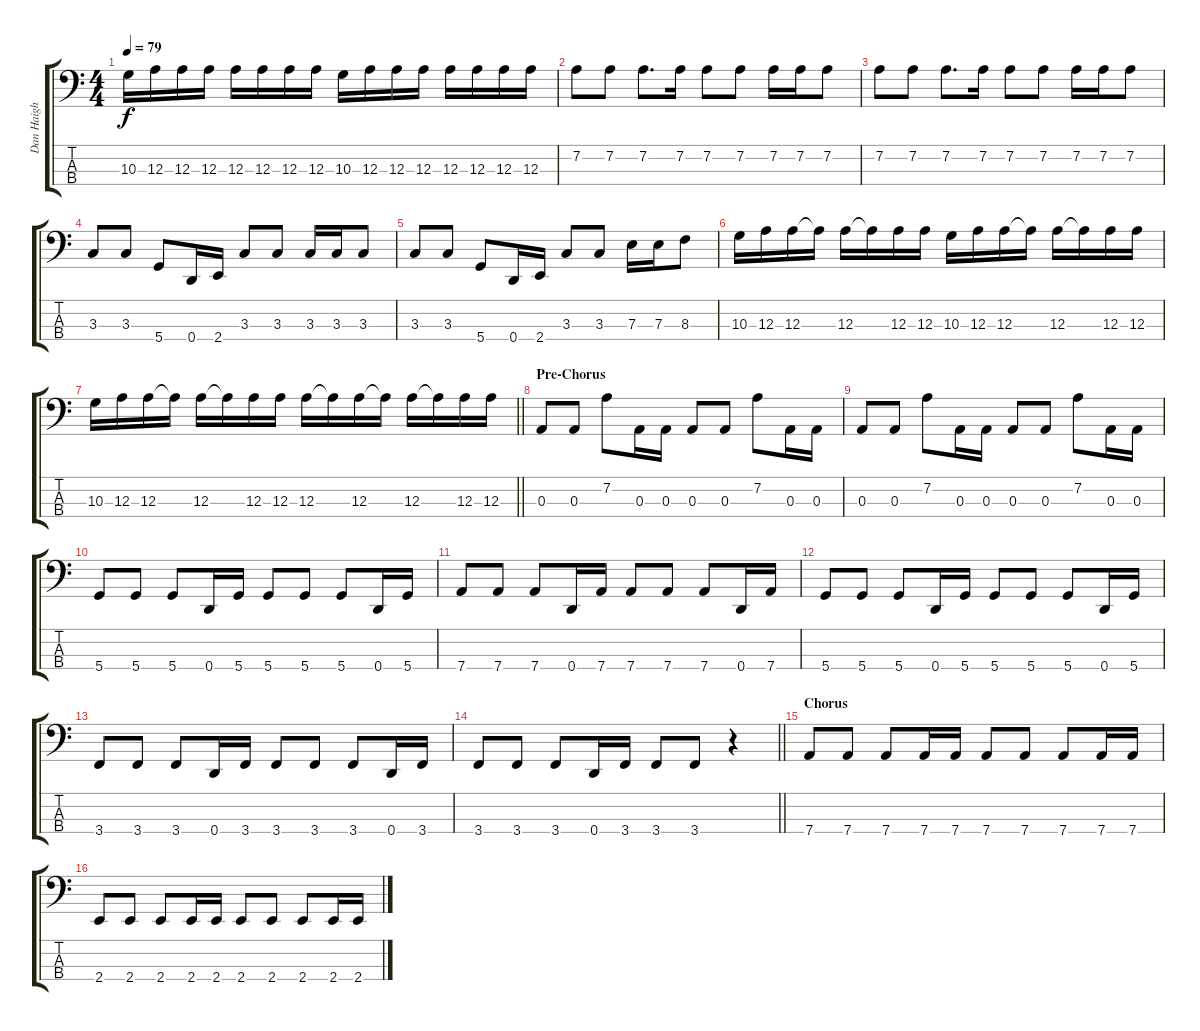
\track ("Dan Haigh" "Dan Haigh") {instrument electricbassfinger}
\staff {score tabs}
\tuning (G2 D2 A1 D1) {hide}
\ts (4 4)
\tempo 79
\clef f4
\ks c
10.3.16{dy f} 12.3.16 12.3.16 12.3.16 12.3.16 12.3.16 12.3.16 12.3.16 10.3.16 12.3.16 12.3.16 12.3.16 12.3.16 12.3.16 12.3.16 12.3.16 |
7.2.8 7.2.8 7.2.8{d} 7.2.16 7.2.8 7.2.8 7.2.16 7.2.16 7.2.8 |
7.2.8 7.2.8 7.2.8{d} 7.2.16 7.2.8 7.2.8 7.2.16 7.2.16 7.2.8 |
3.3.8 3.3.8 5.4.8 0.4.16 2.4.16 3.3.8 3.3.8 3.3.16 3.3.16 3.3.8 |
3.3.8 3.3.8 5.4.8 0.4.16 2.4.16 3.3.8 3.3.8 7.3.16 7.3.16 8.3.8 |
10.3.16 12.3.16 12.3.16 12.3{t}.16 12.3.16 12.3{t}.16 12.3.16 12.3.16 10.3.16 12.3.16 12.3.16 12.3{t}.16 12.3.16 12.3{t}.16 12.3.16 12.3.16 |
\barLineRight lightlight
10.3.16 12.3.16 12.3.16 12.3{t}.16 12.3.16 12.3{t}.16 12.3.16 12.3.16 12.3.16 12.3{t}.16 12.3.16 12.3{t}.16 12.3.16 12.3{t}.16 12.3.16 12.3.16 |
\section ("" "Pre-Chorus")
0.3.8 0.3.8 7.2.8 0.3.16 0.3.16 0.3.8 0.3.8 7.2.8 0.3.16 0.3.16 |
0.3.8 0.3.8 7.2.8 0.3.16 0.3.16 0.3.8 0.3.8 7.2.8 0.3.16 0.3.16 |
5.4.8 5.4.8 5.4.8 0.4.16 5.4.16 5.4.8 5.4.8 5.4.8 0.4.16 5.4.16 |
7.4.8 7.4.8 7.4.8 0.4.16 7.4.16 7.4.8 7.4.8 7.4.8 0.4.16 7.4.16 |
5.4.8 5.4.8 5.4.8 0.4.16 5.4.16 5.4.8 5.4.8 5.4.8 0.4.16 5.4.16 |
3.4.8 3.4.8 3.4.8 0.4.16 3.4.16 3.4.8 3.4.8 3.4.8 0.4.16 3.4.16 |
\barLineRight lightlight
3.4.8 3.4.8 3.4.8 0.4.16 3.4.16 3.4.8 3.4.8 r.4 |
\section ("" "Chorus")
7.4.8 7.4.8 7.4.8 7.4.16 7.4.16 7.4.8 7.4.8 7.4.8 7.4.16 7.4.16 |
2.4.8 2.4.8 2.4.8 2.4.16 2.4.16 2.4.8 2.4.8 2.4.8 2.4.16 2.4.16
